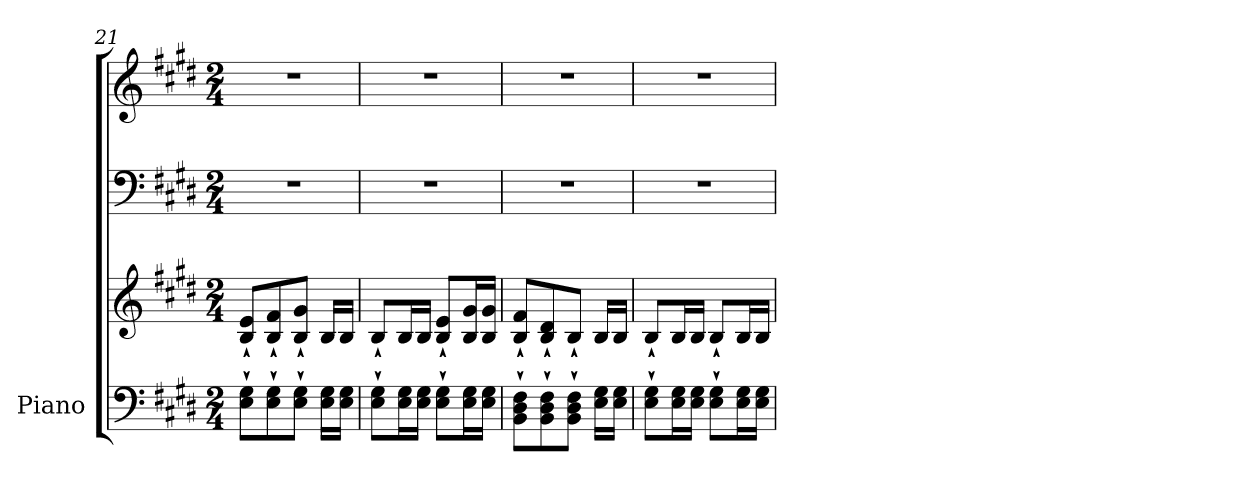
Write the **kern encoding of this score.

**kern	**kern	**kern	**kern
*part1	*part1	*part1	*part1
*staff4	*staff3	*staff2	*staff1
*I"Piano	*	*	*
*I'Pno.	*	*	*
*clefF4	*clefG2	*clefF4	*clefG2
*k[f#c#g#d#]	*k[f#c#g#d#]	*k[f#c#g#d#]	*k[f#c#g#d#]
*M2/4	*M2/4	*M2/4	*M2/4
=21	=21	=21	=21
8E\` 8G#\`L	8B/` 8e/`L	2r	2r
8E\` 8G#\`	8B/` 8f#/`	.	.
8E\` 8G#\`J	8B/` 8g#/`J	.	.
16E\ 16G#\LL	16B/LL	.	.
16E\ 16G#\JJ	16B/JJ	.	.
!!LO:LB:g=z
=22	=22	=22	=22
8E\` 8G#\`L	8B`/L	2r	2r
16E\ 16G#\L	16B/L	.	.
16E\ 16G#\JJ	16B/JJ	.	.
8E\` 8G#\`L	8B/` 8e/`L	.	.
16E\ 16G#\L	16B/ 16g#/L	.	.
16E\ 16G#\JJ	16B/ 16g#/JJ	.	.
=23	=23	=23	=23
8BB\` 8D#\` 8F#\`L	8B/` 8f#/`L	2r	2r
8BB\` 8D#\` 8F#\`	8B/` 8d#/`	.	.
8BB\` 8D#\` 8F#\`J	8B`/J	.	.
16E\ 16G#\LL	16B/LL	.	.
16E\ 16G#\JJ	16B/JJ	.	.
=24	=24	=24	=24
8E\` 8G#\`L	8B`/L	2r	2r
16E\ 16G#\L	16B/L	.	.
16E\ 16G#\JJ	16B/JJ	.	.
8E\` 8G#\`L	8B`/L	.	.
16E\ 16G#\L	16B/L	.	.
16E\ 16G#\JJ	16B/JJ	.	.
=	=	=	=
*-	*-	*-	*-
